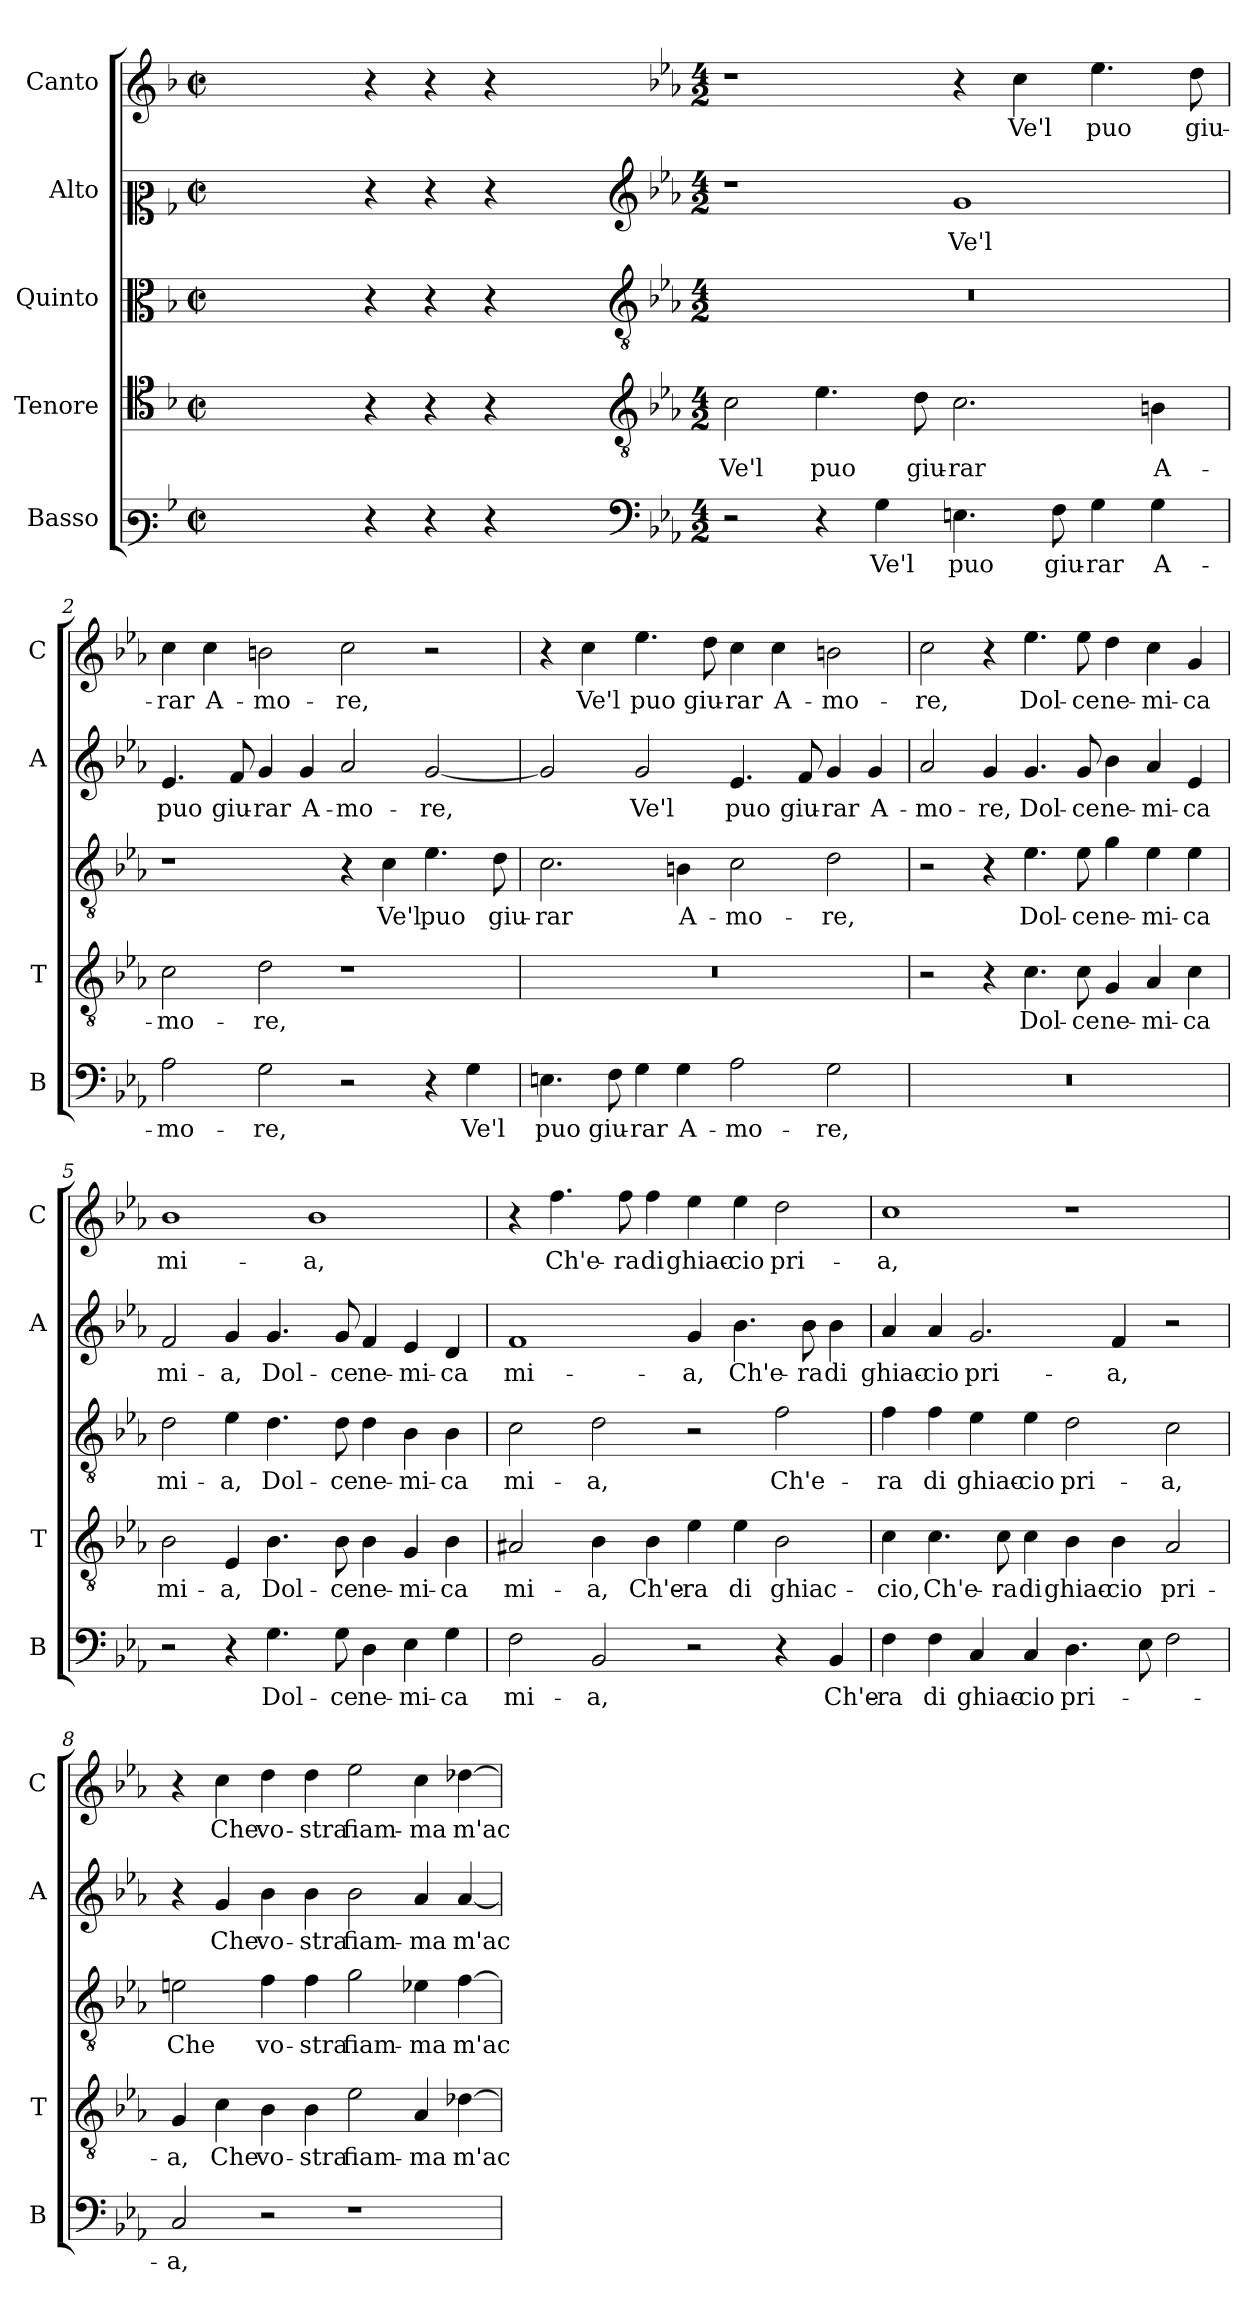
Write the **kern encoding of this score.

**kern	**text	**kern	**text	**kern	**text	**kern	**text	**kern	**text
*part5	*part5	*part4	*part4	*part3	*part3	*part2	*part2	*part1	*part1
*staff5	*staff5	*staff4	*staff4	*staff3	*staff3	*staff2	*staff2	*staff1	*staff1
*I"Basso	*	*I"Tenore	*	*I"Quinto	*	*I"Alto	*	*I"Canto	*
*I'B	*	*I'T	*	*	*	*I'A	*	*I'C	*
*clefF3	*	*clefC4	*	*clefC3	*	*clefC2	*	*clefG2	*
*k[b-]	*	*k[b-]	*	*k[b-]	*	*k[b-]	*	*k[b-]	*
*F:	*	*F:	*	*F:	*	*F:	*	*F:	*
*M2/2	*	*M2/2	*	*M2/2	*	*M2/2	*	*M2/2	*
*met(c|)	*	*met(c|)	*	*met(c|)	*	*met(c|)	*	*met(c|)	*
=	=	=	=	=	=	=	=	=	=
1ryy	.	1ryy	.	1ryy	.	1ryy	.	1ryy	.
=1X-	=1X-	=1X-	=1X-	=1X-	=1X-	=1X-	=1X-	=1X-	=1X-
4r	.	4r	.	4r	.	4r	.	4r	.
4r	.	4r	.	4r	.	4r	.	4r	.
4r	.	4r	.	4r	.	4r	.	4r	.
4ryy	.	4ryy	.	4ryy	.	4ryy	.	4ryy	.
=1-	=1-	=1-	=1-	=1-	=1-	=1-	=1-	=1-	=1-
*clefF4	*	*clefGv2	*	*clefGv2	*	*clefG2	*	*	*
*k[b-e-a-]	*	*k[b-e-a-]	*	*k[b-e-a-]	*	*k[b-e-a-]	*	*k[b-e-a-]	*
*E-:	*	*E-:	*	*E-:	*	*E-:	*	*E-:	*
*M4/2	*	*M4/2	*	*M4/2	*	*M4/2	*	*M4/2	*
!	!	!	!LO:LY:b	!	!	!	!	!	!
2r	.	2c\	Ve'l	0r	.	1r	.	1r	.
!	!	!	!LO:LY:b	!	!	!	!	!	!
4r	.	4.e-\	puo	.	.	.	.	.	.
!	!LO:LY:b	!	!	!	!	!	!	!	!
4G\	Ve'l	.	.	.	.	.	.	.	.
!	!	!	!LO:LY:b	!	!	!	!	!	!
.	.	8d\	giu-	.	.	.	.	.	.
!	!LO:LY:b	!	!LO:LY:b	!	!	!	!LO:LY:b	!	!
4.En\	puo	2.c\	-rar	.	.	1g	Ve'l	4r	.
!	!	!	!	!	!	!	!	!	!LO:LY:b
.	.	.	.	.	.	.	.	4cc\	Ve'l
!	!LO:LY:b	!	!	!	!	!	!	!	!
8F\	giu-	.	.	.	.	.	.	.	.
!	!LO:LY:b	!	!	!	!	!	!	!	!LO:LY:b
4G\	-rar	.	.	.	.	.	.	4.ee-\	puo
!	!LO:LY:b	!	!LO:LY:b	!	!	!	!	!	!
4G\	A-	4Bn\	A-	.	.	.	.	.	.
!	!	!	!	!	!	!	!	!	!LO:LY:b
.	.	.	.	.	.	.	.	8dd\	giu-
=2	=2	=2	=2	=2	=2	=2	=2	=2	=2
!	!LO:LY:b	!	!LO:LY:b	!	!	!	!LO:LY:b	!	!LO:LY:b
2A-\	-mo-	2c\	-mo-	1r	.	4.e-/	puo	4cc\	-rar
!	!	!	!	!	!	!	!	!	!LO:LY:b
.	.	.	.	.	.	.	.	4cc\	A-
!	!	!	!	!	!	!	!LO:LY:b	!	!
.	.	.	.	.	.	8f/	giu-	.	.
!	!LO:LY:b	!	!LO:LY:b	!	!	!	!LO:LY:b	!	!LO:LY:b
2G\	-re,	2d\	-re,	.	.	4g/	-rar	2bn\	-mo-
!	!	!	!	!	!	!	!LO:LY:b	!	!
.	.	.	.	.	.	4g/	A-	.	.
!	!	!	!	!	!	!	!LO:LY:b	!	!LO:LY:b
2r	.	1r	.	4r	.	2a-/	-mo-	2cc\	-re,
!	!	!	!	!	!LO:LY:b	!	!	!	!
.	.	.	.	4c\	Ve'l	.	.	.	.
!	!	!	!	!	!LO:LY:b	!	!LO:LY:b	!	!
4r	.	.	.	4.e-\	puo	[2g/	-re,	2r	.
!	!LO:LY:b	!	!	!	!	!	!	!	!
4G\	Ve'l	.	.	.	.	.	.	.	.
!	!	!	!	!	!LO:LY:b	!	!	!	!
.	.	.	.	8d\	giu-	.	.	.	.
!!LO:LB:g=z
=3	=3	=3	=3	=3	=3	=3	=3	=3	=3
!	!LO:LY:b	!	!	!	!LO:LY:b	!	!	!	!
4.En\	puo	0r	.	2.c\	-rar	2g/]	.	4r	.
!	!	!	!	!	!	!	!	!	!LO:LY:b
.	.	.	.	.	.	.	.	4cc\	Ve'l
!	!LO:LY:b	!	!	!	!	!	!	!	!
8F\	giu-	.	.	.	.	.	.	.	.
!	!LO:LY:b	!	!	!	!	!	!LO:LY:b	!	!LO:LY:b
4G\	-rar	.	.	.	.	2g/	Ve'l	4.ee-\	puo
!	!LO:LY:b	!	!	!	!LO:LY:b	!	!	!	!
4G\	A-	.	.	4Bn\	A-	.	.	.	.
!	!	!	!	!	!	!	!	!	!LO:LY:b
.	.	.	.	.	.	.	.	8dd\	giu-
!	!LO:LY:b	!	!	!	!LO:LY:b	!	!LO:LY:b	!	!LO:LY:b
2A-\	-mo-	.	.	2c\	-mo-	4.e-/	puo	4cc\	-rar
!	!	!	!	!	!	!	!	!	!LO:LY:b
.	.	.	.	.	.	.	.	4cc\	A-
!	!	!	!	!	!	!	!LO:LY:b	!	!
.	.	.	.	.	.	8f/	giu-	.	.
!	!LO:LY:b	!	!	!	!LO:LY:b	!	!LO:LY:b	!	!LO:LY:b
2G\	-re,	.	.	2d\	-re,	4g/	-rar	2bn\	-mo-
!	!	!	!	!	!	!	!LO:LY:b	!	!
.	.	.	.	.	.	4g/	A-	.	.
=4	=4	=4	=4	=4	=4	=4	=4	=4	=4
!	!	!	!	!	!	!	!LO:LY:b	!	!LO:LY:b
0r	.	2r	.	2r	.	2a-/	-mo-	2cc\	-re,
!	!	!	!	!	!	!	!LO:LY:b	!	!
.	.	4r	.	4r	.	4g/	-re,	4r	.
!	!	!	!LO:LY:b	!	!LO:LY:b	!	!LO:LY:b	!	!LO:LY:b
.	.	4.c\	Dol-	4.e-\	Dol-	4.g/	Dol-	4.ee-\	Dol-
!	!	!	!LO:LY:b	!	!LO:LY:b	!	!LO:LY:b	!	!LO:LY:b
.	.	8c\	-ce	8e-\	-ce	8g/	-ce	8ee-\	-ce
!	!	!	!LO:LY:b	!	!LO:LY:b	!	!LO:LY:b	!	!LO:LY:b
.	.	4G/	ne-	4g\	ne-	4b-\	ne-	4dd\	ne-
!	!	!	!LO:LY:b	!	!LO:LY:b	!	!LO:LY:b	!	!LO:LY:b
.	.	4A-/	-mi-	4e-\	-mi-	4a-/	-mi-	4cc\	-mi-
!	!	!	!LO:LY:b	!	!LO:LY:b	!	!LO:LY:b	!	!LO:LY:b
.	.	4c\	-ca	4e-\	-ca	4e-/	-ca	4g/	-ca
=5	=5	=5	=5	=5	=5	=5	=5	=5	=5
!	!	!	!LO:LY:b	!	!LO:LY:b	!	!LO:LY:b	!	!LO:LY:b
2r	.	2B-\	mi-	2d\	mi-	2f/	mi-	1b-	mi-
!	!	!	!LO:LY:b	!	!LO:LY:b	!	!LO:LY:b	!	!
4r	.	4E-/	-a,	4e-\	-a,	4g/	-a,	.	.
!	!LO:LY:b	!	!LO:LY:b	!	!LO:LY:b	!	!LO:LY:b	!	!
4.G\	Dol-	4.B-\	Dol-	4.d\	Dol-	4.g/	Dol-	.	.
!	!	!	!	!	!	!	!	!	!LO:LY:b
.	.	.	.	.	.	.	.	1b-	-a,
!	!LO:LY:b	!	!LO:LY:b	!	!LO:LY:b	!	!LO:LY:b	!	!
8G\	-ce	8B-\	-ce	8d\	-ce	8g/	-ce	.	.
!	!LO:LY:b	!	!LO:LY:b	!	!LO:LY:b	!	!LO:LY:b	!	!
4D\	ne-	4B-\	ne-	4d\	ne-	4f/	ne-	.	.
!	!LO:LY:b	!	!LO:LY:b	!	!LO:LY:b	!	!LO:LY:b	!	!
4E-\	-mi-	4G/	-mi-	4B-\	-mi-	4e-/	-mi-	.	.
!	!LO:LY:b	!	!LO:LY:b	!	!LO:LY:b	!	!LO:LY:b	!	!
4G\	-ca	4B-\	-ca	4B-\	-ca	4d/	-ca	.	.
!!LO:PB:g=z
=6	=6	=6	=6	=6	=6	=6	=6	=6	=6
!	!LO:LY:b	!	!LO:LY:b	!	!LO:LY:b	!	!LO:LY:b	!	!
2F\	mi-	2A#X/	mi-	2c\	mi-	1f	mi-	4r	.
!	!	!	!	!	!	!	!	!	!LO:LY:b
.	.	.	.	.	.	.	.	4.ff\	Ch'e-
!	!LO:LY:b	!	!LO:LY:b	!	!LO:LY:b	!	!	!	!
2BB-/	-a,	4B-\	-a,	2d\	-a,	.	.	.	.
!	!	!	!	!	!	!	!	!	!LO:LY:b
.	.	.	.	.	.	.	.	8ff\	-ra
!	!	!	!LO:LY:b	!	!	!	!	!	!LO:LY:b
.	.	4B-\	Ch'e-	.	.	.	.	4ff\	di
!	!	!	!LO:LY:b	!	!	!	!LO:LY:b	!	!LO:LY:b
2r	.	4e-\	-ra	2r	.	4g/	-a,	4ee-\	ghiac-
!	!	!	!LO:LY:b	!	!	!	!LO:LY:b	!	!LO:LY:b
.	.	4e-\	di	.	.	4.b-\	Ch'e-	4ee-\	-cio
!	!	!	!LO:LY:b	!	!LO:LY:b	!	!	!	!LO:LY:b
4r	.	2B-\	ghiac-	2f\	Ch'e-	.	.	2dd\	pri-
!	!	!	!	!	!	!	!LO:LY:b	!	!
.	.	.	.	.	.	8b-\	-ra	.	.
!	!LO:LY:b	!	!	!	!	!	!LO:LY:b	!	!
4BB-/	Ch'e-	.	.	.	.	4b-\	di	.	.
=7	=7	=7	=7	=7	=7	=7	=7	=7	=7
!	!LO:LY:b	!	!LO:LY:b	!	!LO:LY:b	!	!LO:LY:b	!	!LO:LY:b
4F\	-ra	4c\	-cio,	4f\	-ra	4a-/	ghiac-	1cc	-a,
!	!LO:LY:b	!	!LO:LY:b	!	!LO:LY:b	!	!LO:LY:b	!	!
4F\	di	4.c\	Ch'e-	4f\	di	4a-/	-cio	.	.
!	!LO:LY:b	!	!	!	!LO:LY:b	!	!LO:LY:b	!	!
4C/	ghiac-	.	.	4e-\	ghiac-	2.g/	pri-	.	.
!	!	!	!LO:LY:b	!	!	!	!	!	!
.	.	8c\	-ra	.	.	.	.	.	.
!	!LO:LY:b	!	!LO:LY:b	!	!LO:LY:b	!	!	!	!
4C/	-cio	4c\	di	4e-\	-cio	.	.	.	.
!	!LO:LY:b	!	!LO:LY:b	!	!LO:LY:b	!	!	!	!
4.D\	pri-	4B-\	ghiac-	2d\	pri-	.	.	1r	.
!	!	!	!LO:LY:b	!	!	!	!LO:LY:b	!	!
.	.	4B-\	-cio	.	.	4f/	-a,	.	.
8E-\	.	.	.	.	.	.	.	.	.
!	!	!	!LO:LY:b	!	!LO:LY:b	!	!	!	!
2F\	.	2A-/	pri-	2c\	-a,	2r	.	.	.
=8	=8	=8	=8	=8	=8	=8	=8	=8	=8
!	!LO:LY:b	!	!LO:LY:b	!	!LO:LY:b	!	!	!	!
2C/	-a,	4G/	-a,	2en\	Che	4r	.	4r	.
!	!	!	!LO:LY:b	!	!	!	!LO:LY:b	!	!LO:LY:b
.	.	4c\	Che	.	.	4g/	Che	4cc\	Che
!	!	!	!LO:LY:b	!	!LO:LY:b	!	!LO:LY:b	!	!LO:LY:b
2r	.	4B-\	vo-	4f\	vo-	4b-\	vo-	4dd\	vo-
!	!	!	!LO:LY:b	!	!LO:LY:b	!	!LO:LY:b	!	!LO:LY:b
.	.	4B-\	-stra	4f\	-stra	4b-\	-stra	4dd\	-stra
!	!	!	!LO:LY:b	!	!LO:LY:b	!	!LO:LY:b	!	!LO:LY:b
1r	.	2e-\	fiam-	2g\	fiam-	2b-\	fiam-	2ee-\	fiam-
!	!	!	!LO:LY:b	!	!LO:LY:b	!	!LO:LY:b	!	!LO:LY:b
.	.	4A-/	-ma	4e-X\	-ma	4a-/	-ma	4cc\	-ma
!	!	!	!LO:LY:b	!	!LO:LY:b	!	!LO:LY:b	!	!LO:LY:b
.	.	[4d-X\	m'ac-	[4f\	m'ac-	[4a-/	m'ac-	[4dd-X\	m'ac-
=	=	=	=	=	=	=	=	=	=
*-	*-	*-	*-	*-	*-	*-	*-	*-	*-
